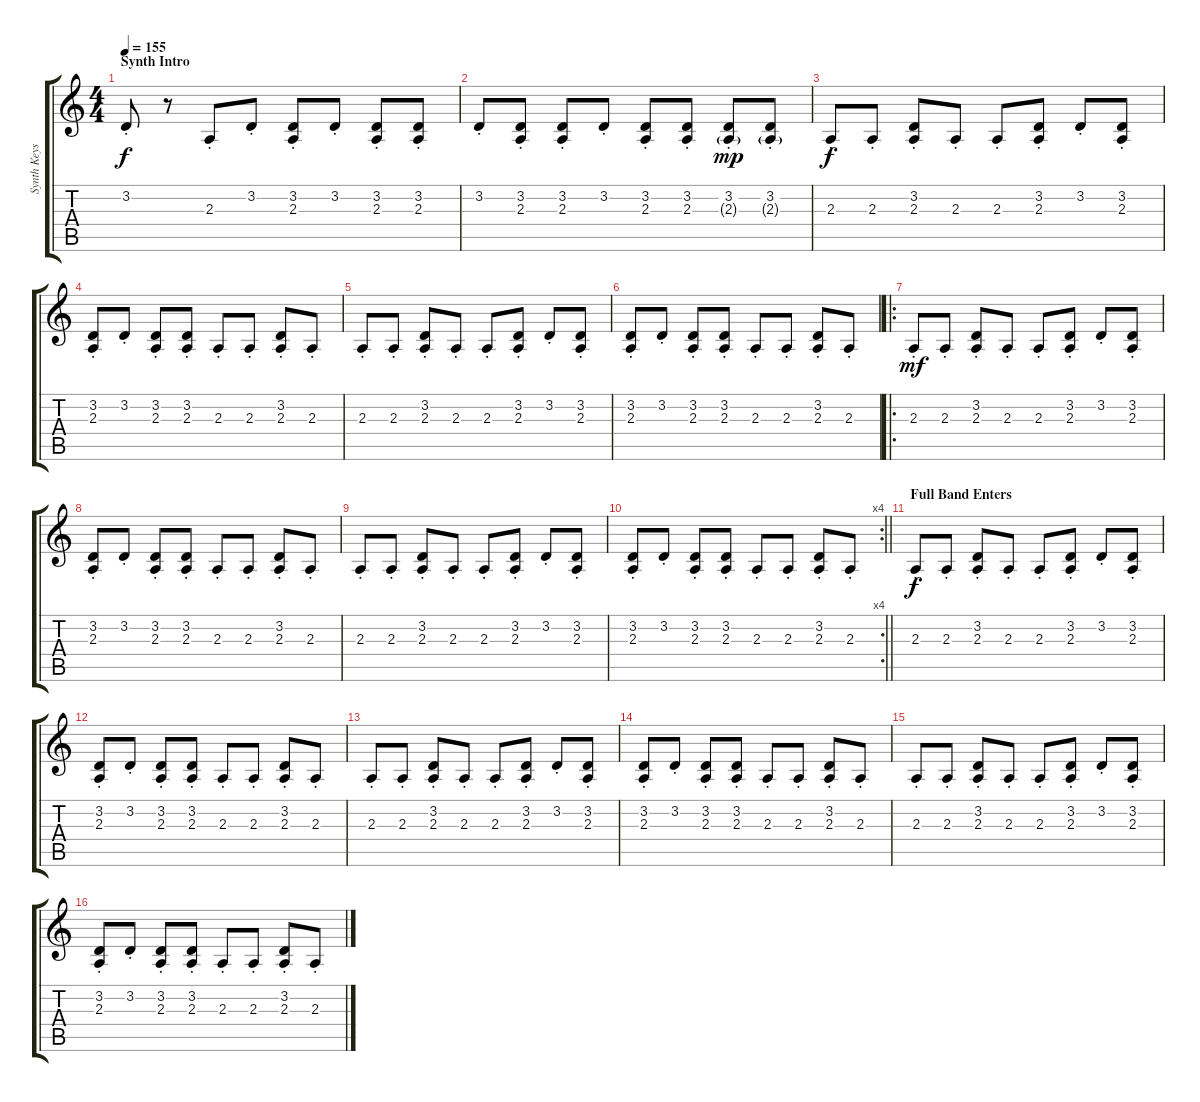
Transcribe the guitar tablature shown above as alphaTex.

\track ("Synth Keys" "Synth Keys") {instrument lead2sawtooth}
\staff {score tabs}
\tuning (E4 B3 G3 D3 A2 E2) {hide}
\ts (4 4)
\section ("" "Synth Intro")
\tempo 155
\clef g2
\ks c
3.2{st}.8{dy f instrument lead2sawtooth} r.8 2.3{st}.8 3.2{st}.8 (3.2{st} 2.3{st}).8 3.2{st}.8 (3.2{st} 2.3{st}).8 (3.2{st} 2.3{st}).8 |
3.2{st}.8 (3.2{st} 2.3{st}).8 (3.2{st} 2.3{st}).8 3.2{st}.8 (3.2{st} 2.3{st}).8 (3.2{st} 2.3{st}).8 (3.2{st} 2.3{g st}).8{dy mp} (3.2{st} 2.3{g st}).8 |
2.3{st}.8{dy f} 2.3{st}.8 (3.2{st} 2.3{st}).8 2.3{st}.8 2.3{st}.8 (3.2{st} 2.3{st}).8 3.2{st}.8 (3.2{st} 2.3{st}).8 |
(3.2{st} 2.3{st}).8 3.2{st}.8 (3.2{st} 2.3{st}).8 (3.2{st} 2.3{st}).8 2.3{st}.8 2.3{st}.8 (3.2{st} 2.3{st}).8 2.3{st}.8 |
2.3{st}.8 2.3{st}.8 (3.2{st} 2.3{st}).8 2.3{st}.8 2.3{st}.8 (3.2{st} 2.3{st}).8 3.2{st}.8 (3.2{st} 2.3{st}).8 |
(3.2{st} 2.3{st}).8 3.2{st}.8 (3.2{st} 2.3{st}).8 (3.2{st} 2.3{st}).8 2.3{st}.8 2.3{st}.8 (3.2{st} 2.3{st}).8 2.3{st}.8 |
\ro
2.3{st}.8{dy mf} 2.3{st}.8 (3.2{st} 2.3{st}).8 2.3{st}.8 2.3{st}.8 (3.2{st} 2.3{st}).8 3.2{st}.8 (3.2{st} 2.3{st}).8 |
(3.2{st} 2.3{st}).8 3.2{st}.8 (3.2{st} 2.3{st}).8 (3.2{st} 2.3{st}).8 2.3{st}.8 2.3{st}.8 (3.2{st} 2.3{st}).8 2.3{st}.8 |
2.3{st}.8 2.3{st}.8 (3.2{st} 2.3{st}).8 2.3{st}.8 2.3{st}.8 (3.2{st} 2.3{st}).8 3.2{st}.8 (3.2{st} 2.3{st}).8 |
\rc 4
\barLineRight lightlight
(3.2{st} 2.3{st}).8 3.2{st}.8 (3.2{st} 2.3{st}).8 (3.2{st} 2.3{st}).8 2.3{st}.8 2.3{st}.8 (3.2{st} 2.3{st}).8 2.3{st}.8 |
\section ("" "Full Band Enters")
2.3{st}.8{dy f} 2.3{st}.8 (3.2{st} 2.3{st}).8 2.3{st}.8 2.3{st}.8 (3.2{st} 2.3{st}).8 3.2{st}.8 (3.2{st} 2.3{st}).8 |
(3.2{st} 2.3{st}).8 3.2{st}.8 (3.2{st} 2.3{st}).8 (3.2{st} 2.3{st}).8 2.3{st}.8 2.3{st}.8 (3.2{st} 2.3{st}).8 2.3{st}.8 |
2.3{st}.8 2.3{st}.8 (3.2{st} 2.3{st}).8 2.3{st}.8 2.3{st}.8 (3.2{st} 2.3{st}).8 3.2{st}.8 (3.2{st} 2.3{st}).8 |
(3.2{st} 2.3{st}).8 3.2{st}.8 (3.2{st} 2.3{st}).8 (3.2{st} 2.3{st}).8 2.3{st}.8 2.3{st}.8 (3.2{st} 2.3{st}).8 2.3{st}.8 |
2.3{st}.8 2.3{st}.8 (3.2{st} 2.3{st}).8 2.3{st}.8 2.3{st}.8 (3.2{st} 2.3{st}).8 3.2{st}.8 (3.2{st} 2.3{st}).8 |
(3.2{st} 2.3{st}).8 3.2{st}.8 (3.2{st} 2.3{st}).8 (3.2{st} 2.3{st}).8 2.3{st}.8 2.3{st}.8 (3.2{st} 2.3{st}).8 2.3{st}.8
